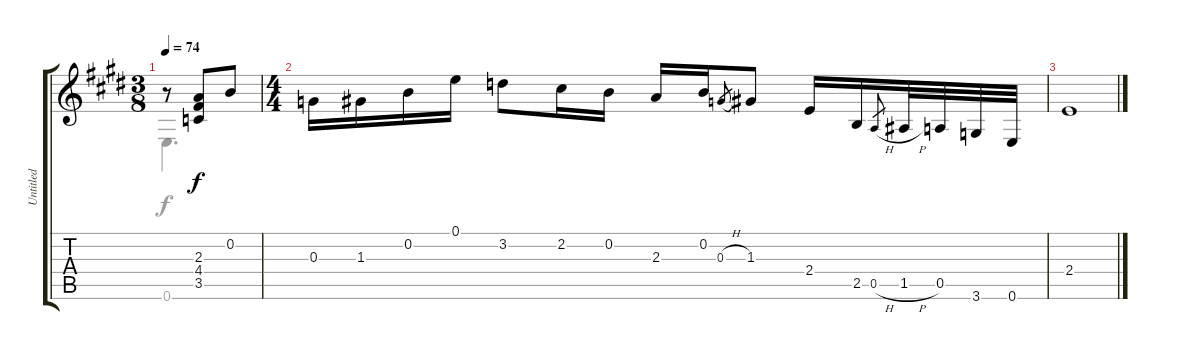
\track ("Untitled" "Untitled") {instrument acousticguitarnylon}
\staff {score tabs}
\tuning (E4 B3 G3 D3 A2 E2) {hide}
\voice
\ts (3 8)
\tempo 74
\clef g2
\ks e
r.8{dy f} (2.3 4.4 3.5).8 0.2.8 |
\ts (4 4)
\ks c#minor
0.3.16 1.3.16 0.2.16 0.1.16 3.2.8 2.2.16 0.2.16 2.3.16 0.2.16 0.3{h}.8{gr} 1.3.8 2.4.16 2.5.16 0.5{h}.8{gr} 1.5{h}.32 0.5.32 3.6.32 0.6.32 |
2.4.1
\voice
\clef g2
\ottava regular
\simile none
\ks e
0.6.4{d dy f} |
\ks c#minor
|
